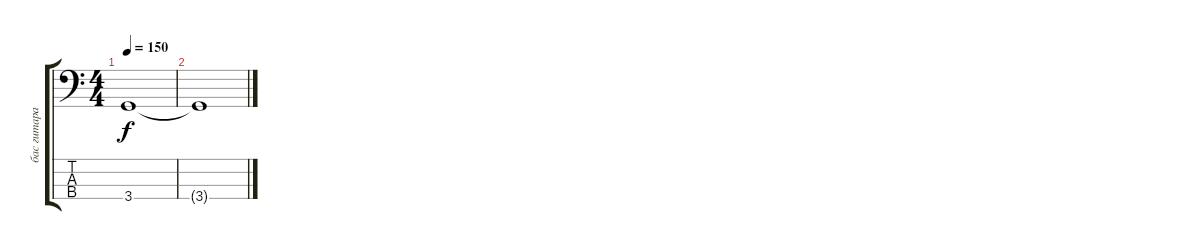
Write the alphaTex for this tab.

\track ("бас гитара" "бас гитара") {instrument electricbassfinger}
\staff {score tabs}
\tuning (G2 D2 A1 E1) {hide}
\ts (4 4)
\tempo 150
\clef f4
\ks c
3.4.1{dy f} |
3.4{t}.1
